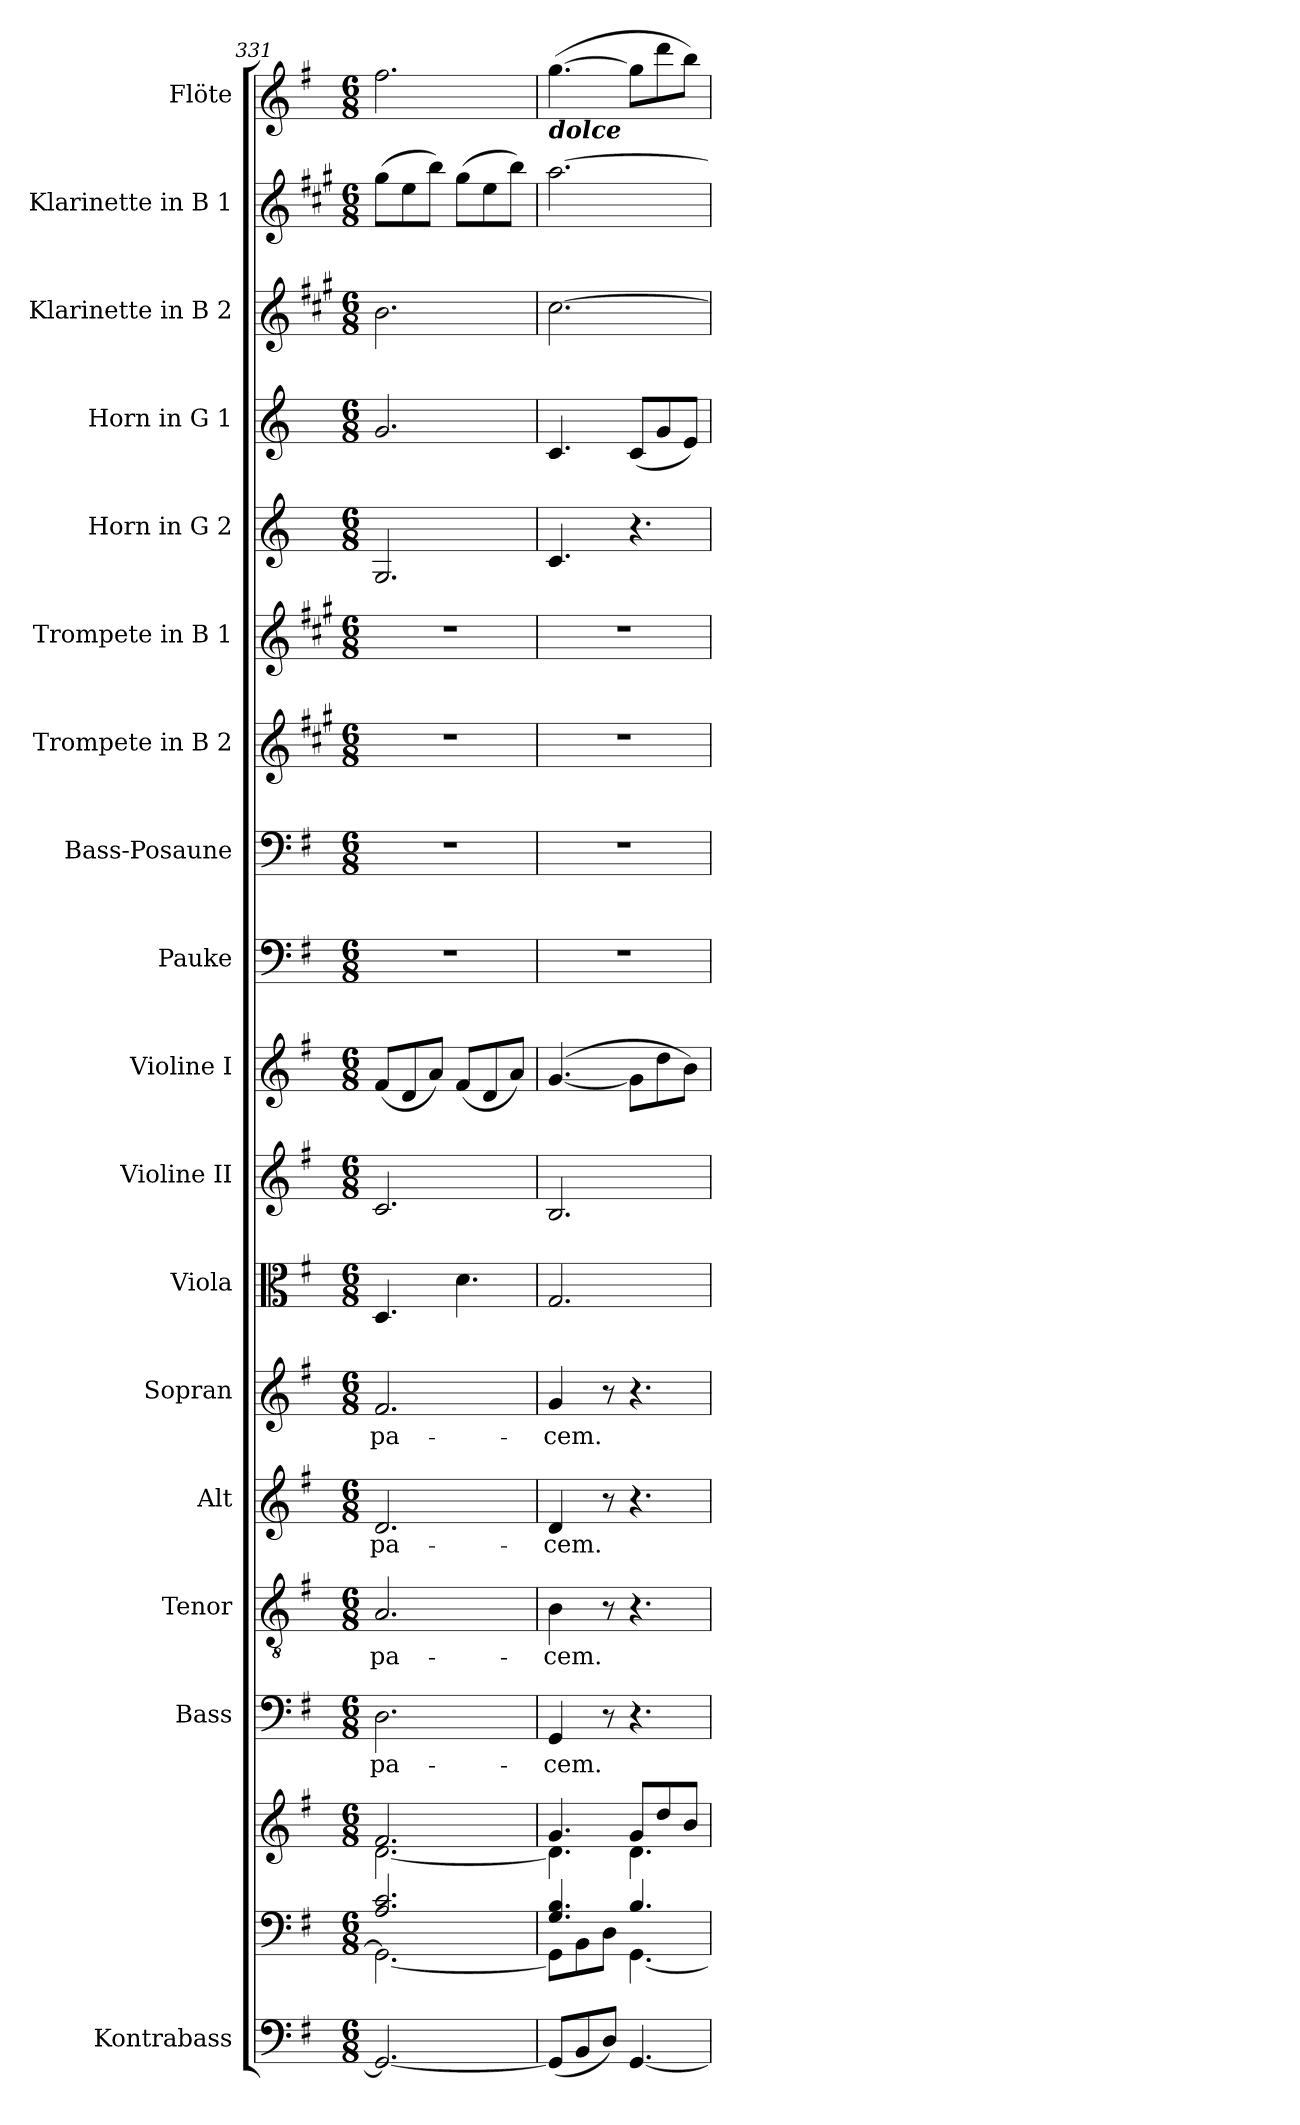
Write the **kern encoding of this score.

**kern	**kern	**kern	**kern	**text	**kern	**text	**kern	**text	**kern	**text	**kern	**kern	**kern	**kern	**kern	**kern	**kern	**kern	**kern	**kern	**kern	**kern
*part18	*part17	*part17	*part16	*part16	*part15	*part15	*part14	*part14	*part13	*part13	*part12	*part11	*part10	*part9	*part8	*part7	*part6	*part5	*part4	*part3	*part2	*part1
*staff19	*staff18	*staff17	*staff16	*staff16	*staff15	*staff15	*staff14	*staff14	*staff13	*staff13	*staff12	*staff11	*staff10	*staff9	*staff8	*staff7	*staff6	*staff5	*staff4	*staff3	*staff2	*staff1
*I"Kontrabass	*	*	*I"Bass	*	*I"Tenor	*	*I"Alt	*	*I"Sopran	*	*I"Viola	*I"Violine II	*I"Violine I	*I"Pauke	*I"Bass-Posaune	*I"Trompete in B 2	*I"Trompete in B 1	*I"Horn in G 2	*I"Horn in G 1	*I"Klarinette in B 2	*I"Klarinette in B 1	*I"Flöte
*I'Kb.	*	*	*I'B	*	*I'T	*	*I'A	*	*I'S	*	*I'Vla.	*I'Vl. II	*I'Vl. I	*I'Pk.	*I'B. Pos.	*	*	*I'Hrn. 2	*I'Hrn. 1	*	*	*I'Fl.
*clefF4	*clefF4	*clefG2	*clefF4	*	*clefGv2	*	*clefG2	*	*clefG2	*	*clefC3	*clefG2	*clefG2	*clefF4	*clefF4	*clefG2	*clefG2	*clefG2	*clefG2	*clefG2	*clefG2	*clefG2
*ITrd7c12	*	*	*	*	*	*	*	*	*	*	*	*	*	*	*	*ITrd1c2	*ITrd1c2	*ITrd3c5	*ITrd3c5	*ITrd1c2	*ITrd1c2	*
*k[f#]	*k[f#]	*k[f#]	*k[f#]	*	*k[f#]	*	*k[f#]	*	*k[f#]	*	*k[f#]	*k[f#]	*k[f#]	*k[f#]	*k[f#]	*k[f#]	*k[f#]	*k[f#]	*k[f#]	*k[f#]	*k[f#]	*k[f#]
*G:	*G:	*G:	*G:	*	*G:	*	*G:	*	*G:	*	*G:	*G:	*G:	*G:	*G:	*G:	*G:	*G:	*G:	*G:	*G:	*G:
*M6/8	*M6/8	*M6/8	*M6/8	*	*M6/8	*	*M6/8	*	*M6/8	*	*M6/8	*M6/8	*M6/8	*M6/8	*M6/8	*M6/8	*M6/8	*M6/8	*M6/8	*M6/8	*M6/8	*M6/8
=331	=331	=331	=331	=331	=331	=331	=331	=331	=331	=331	=331	=331	=331	=331	=331	=331	=331	=331	=331	=331	=331	=331
*	*^	*^	*	*	*	*	*	*	*	*	*	*	*	*	*	*	*	*	*	*	*	*
!	!	!	!	!	!	!LO:LY:b	!	!LO:LY:b	!	!LO:LY:b	!	!LO:LY:b	!	!	!	!	!	!	!	!	!	!	!	!
2.GGG/_	2.A/ 2.c/	2.GG\_	2.f#/	[<2.d\	2.D\	pa-	2.A/	pa-	2.d/	pa-	2.f#/	pa-	4.D/	2.c/	(<8f#/L	2.r	2.r	2.r	2.r	2.D/	2.d/	2.a\	(>8ff#\L	2.ff#\
.	.	.	.	.	.	.	.	.	.	.	.	.	.	.	8d/	.	.	.	.	.	.	.	8dd\	.
.	.	.	.	.	.	.	.	.	.	.	.	.	.	.	8a/J)	.	.	.	.	.	.	.	8aa\J)	.
.	.	.	.	.	.	.	.	.	.	.	.	.	4.d\	.	(<8f#/L	.	.	.	.	.	.	.	(>8ff#\L	.
.	.	.	.	.	.	.	.	.	.	.	.	.	.	.	8d/	.	.	.	.	.	.	.	8dd\	.
.	.	.	.	.	.	.	.	.	.	.	.	.	.	.	8a/J)	.	.	.	.	.	.	.	8aa\J)	.
=332	=332	=332	=332	=332	=332	=332	=332	=332	=332	=332	=332	=332	=332	=332	=332	=332	=332	=332	=332	=332	=332	=332	=332	=332
!	!	!	!	!	!	!	!	!	!	!	!	!	!	!	!	!	!	!	!	!	!	!	!	!LO:TX:b:Bi:t=dolce
!	!	!	!	!	!	!LO:LY:b	!	!LO:LY:b	!	!LO:LY:b	!	!LO:LY:b	!	!	!	!	!	!	!	!	!	!	!	!
(<8GGG/L]	4.G/ 4.B/	8GG\L]	4.g/	4.d\]	4GG/	-cem.	4B\	-cem.	4d/	-cem.	4g/	-cem.	2.G/	2.B/	([4.g/	2.r	2.r	2.r	2.r	4.G/	4.G/	[2.b\	[2.gg\	(>[4.gg\
8BBB/	.	8BB\	.	.	.	.	.	.	.	.	.	.	.	.	.	.	.	.	.	.	.	.	.	.
8DD/J)	.	8D\J	.	.	8r	.	8r	.	8r	.	8r	.	.	.	.	.	.	.	.	.	.	.	.	.
[4.GGG/	4.B/	[<4.GG\	8g/L	4.d\	4.r	.	4.r	.	4.r	.	4.r	.	.	.	8g\L]	.	.	.	.	4.r	(<8G/L	.	.	8gg\L]
.	.	.	8dd/	.	.	.	.	.	.	.	.	.	.	.	8dd\	.	.	.	.	.	8d/	.	.	8ddd\
.	.	.	8b/J	.	.	.	.	.	.	.	.	.	.	.	8b\J)	.	.	.	.	.	8B/J)	.	.	8bb\J)
*	*v	*v	*	*	*	*	*	*	*	*	*	*	*	*	*	*	*	*	*	*	*	*	*	*
*	*	*v	*v	*	*	*	*	*	*	*	*	*	*	*	*	*	*	*	*	*	*	*	*
=	=	=	=	=	=	=	=	=	=	=	=	=	=	=	=	=	=	=	=	=	=	=
*-	*-	*-	*-	*-	*-	*-	*-	*-	*-	*-	*-	*-	*-	*-	*-	*-	*-	*-	*-	*-	*-	*-
